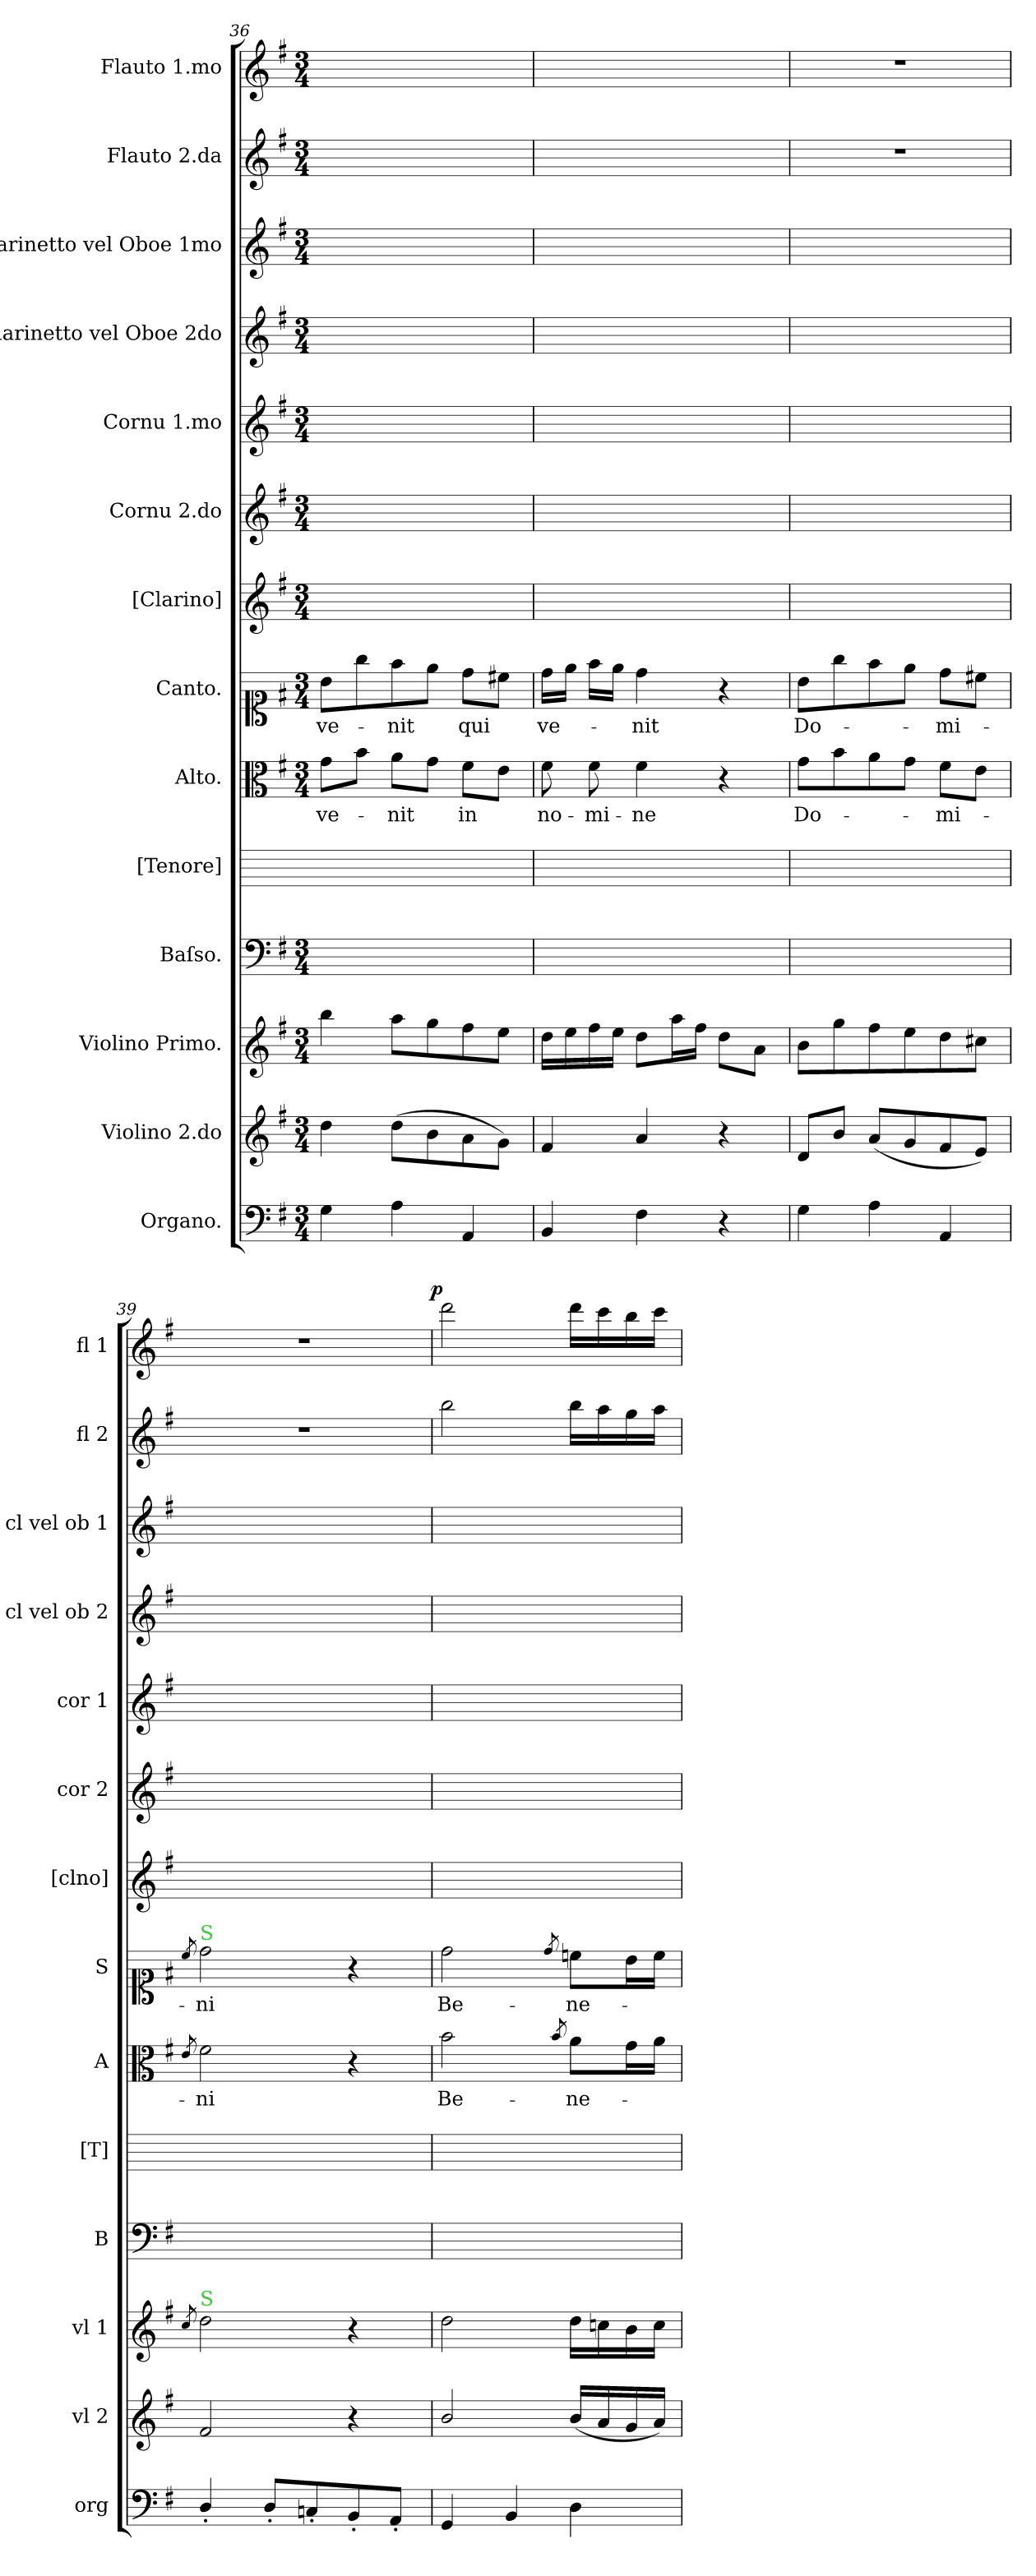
**kern	**kern	**kern	**kern	**kern	**kern	**text	**kern	**text	**kern	**kern	**kern	**kern	**kern	**kern	**kern	**dynam
*part14	*part13	*part12	*part11	*part10	*part9	*part9	*part8	*part8	*part7	*part6	*part5	*part4	*part3	*part2	*part1	*part1
*staff14	*staff13	*staff12	*staff11	*staff10	*staff9	*staff9	*staff8	*staff8	*staff7	*staff6	*staff5	*staff4	*staff3	*staff2	*staff1	*staff1
*I"Organo.	*I"Violino 2.do	*I"Violino Primo.	*I"Baſso.	*I"[Tenore]	*I"Alto.	*	*I"Canto.	*	*I"[Clarino]	*I"Cornu 2.do	*I"Cornu 1.mo	*I"Clarinetto vel Oboe 2do	*I"Clarinetto vel Oboe 1mo	*I"Flauto 2.da	*I"Flauto 1.mo	*
*I'org	*I'vl 2	*I'vl 1	*I'B	*I'[T]	*I'A	*	*I'S	*	*I'[clno]	*I'cor 2	*I'cor 1	*I'cl vel ob 2	*I'cl vel ob 1	*I'fl 2	*I'fl 1	*
*clefF4	*clefG2	*clefG2	*clefF4	*	*clefC3	*	*clefC1	*	*clefG2	*clefG2	*clefG2	*clefG2	*clefG2	*clefG2	*clefG2	*
*k[f#]	*k[f#]	*k[f#]	*k[f#]	*	*k[f#]	*	*k[f#]	*	*k[f#]	*k[f#]	*k[f#]	*k[f#]	*k[f#]	*k[f#]	*k[f#]	*
*G:	*G:	*G:	*G:	*	*G:	*	*G:	*	*G:	*G:	*G:	*G:	*G:	*G:	*G:	*
*M3/4	*M3/4	*M3/4	*M3/4	*	*M3/4	*	*M3/4	*	*M3/4	*M3/4	*M3/4	*M3/4	*M3/4	*M3/4	*M3/4	*
=36	=36	=36	=36	=36	=36	=36	=36	=36	=36	=36	=36	=36	=36	=36	=36	=36
4G\	4dd\	4bb\	2.ryy	2.ryy	8g\L	ve-	8b\L	ve-	2.ryy	2.ryy	2.ryy	2.ryy	2.ryy	2.ryy	2.ryy	.
.	.	.	.	.	8b\J	.	8gg\	.	.	.	.	.	.	.	.	.
4A\	(8dd\L	8aa\L	.	.	8a\L	-nit	8ff#\	-nit	.	.	.	.	.	.	.	.
.	8b\	8gg\	.	.	8g\J	.	8ee\J	.	.	.	.	.	.	.	.	.
4AA/	8a\	8ff#\	.	.	8f#\L	in	8dd\L	qui	.	.	.	.	.	.	.	.
.	8g\J)	8ee\J	.	.	8e\J	.	8cc#X\J	.	.	.	.	.	.	.	.	.
=37	=37	=37	=37	=37	=37	=37	=37	=37	=37	=37	=37	=37	=37	=37	=37	=37
4BB/	4f#/	16dd\LL	2.ryy	2.ryy	8f#\	no-	16dd\LL	ve-	2.ryy	2.ryy	2.ryy	2.ryy	2.ryy	2.ryy	2.ryy	.
.	.	16ee\	.	.	.	.	16ee\JJ	.	.	.	.	.	.	.	.	.
.	.	16ff#\	.	.	8f#\	-mi-	16ff#\LL	.	.	.	.	.	.	.	.	.
.	.	16ee\JJ	.	.	.	.	16ee\JJ	.	.	.	.	.	.	.	.	.
4F#\	4a/	8dd\L	.	.	4f#\	-ne	4dd\	-nit	.	.	.	.	.	.	.	.
.	.	16aa\L	.	.	.	.	.	.	.	.	.	.	.	.	.	.
.	.	16ff#\JJ	.	.	.	.	.	.	.	.	.	.	.	.	.	.
4r	4r	8dd\L	.	.	4r	.	4r	.	.	.	.	.	.	.	.	.
.	.	8a\J	.	.	.	.	.	.	.	.	.	.	.	.	.	.
=38	=38	=38	=38	=38	=38	=38	=38	=38	=38	=38	=38	=38	=38	=38	=38	=38
4G\	8d/L	8b\L	2.ryy	2.ryy	8g\L	Do-	8b\L	Do-	2.ryy	2.ryy	2.ryy	2.ryy	2.ryy	2.r	2.r	.
.	8b/J	8gg\	.	.	8b\	.	8gg\	.	.	.	.	.	.	.	.	.
4A\	(8a/L	8ff#\	.	.	8a\	.	8ff#\	.	.	.	.	.	.	.	.	.
.	8g/	8ee\	.	.	8g\J	.	8ee\J	.	.	.	.	.	.	.	.	.
4AA/	8f#/	8dd\	.	.	8f#\L	-mi-	8dd\L	-mi-	.	.	.	.	.	.	.	.
.	8e/J)	8cc#X\J	.	.	8e\J	.	8cc#X\J	.	.	.	.	.	.	.	.	.
=39	=39	=39	=39	=39	=39	=39	=39	=39	=39	=39	=39	=39	=39	=39	=39	=39
.	.	8qcc/	.	.	8qe/	.	8qcc/	.	.	.	.	.	.	.	.	.
!	!	!	!	!	!	!	!LO:TX:a:color=limegreen:t=S	!	!	!	!	!	!	!	!	!
!	!	!LO:TX:a:color=limegreen:t=S	!	!	!	!	!	!	!	!	!	!	!	!	!	!
4D'/	2f#/	2dd\	2.ryy	2.ryy	2f#\	-ni	2dd\	-ni	2.ryy	2.ryy	2.ryy	2.ryy	2.ryy	2.r	2.r	.
8D'/L	.	.	.	.	.	.	.	.	.	.	.	.	.	.	.	.
8Cn'/	.	.	.	.	.	.	.	.	.	.	.	.	.	.	.	.
8BB'/	4r	4r	.	.	4r	.	4r	.	.	.	.	.	.	.	.	.
8AA'/J	.	.	.	.	.	.	.	.	.	.	.	.	.	.	.	.
=40	=40	=40	=40	=40	=40	=40	=40	=40	=40	=40	=40	=40	=40	=40	=40	=40
!	!	!	!	!	!	!	!	!	!	!	!	!	!	!	!	!LO:DY:a:rj
4GG/	2b/	2dd\	2.ryy	2.ryy	2b\	Be-	2dd\	Be-	2.ryy	2.ryy	2.ryy	2.ryy	2.ryy	2bb\	2ddd\	p
4BB/	.	.	.	.	.	.	.	.	.	.	.	.	.	.	.	.
.	.	.	.	.	8qb/	.	8qdd/	.	.	.	.	.	.	.	.	.
4D\	(16b/LL	16dd\LL	.	.	8a\L	-ne-	8ccn\L	-ne-	.	.	.	.	.	16bb\LL	16ddd\LL	.
.	16a/	16ccn\	.	.	.	.	.	.	.	.	.	.	.	16aa\	16ccc\	.
.	16g/	16b\	.	.	16g\L	.	16b\L	.	.	.	.	.	.	16gg\	16bb\	.
.	16a/JJ)	16cc\JJ	.	.	16a\JJ	.	16cc\JJ	.	.	.	.	.	.	16aa\JJ	16ccc\JJ	.
=	=	=	=	=	=	=	=	=	=	=	=	=	=	=	=	=
*-	*-	*-	*-	*-	*-	*-	*-	*-	*-	*-	*-	*-	*-	*-	*-	*-
